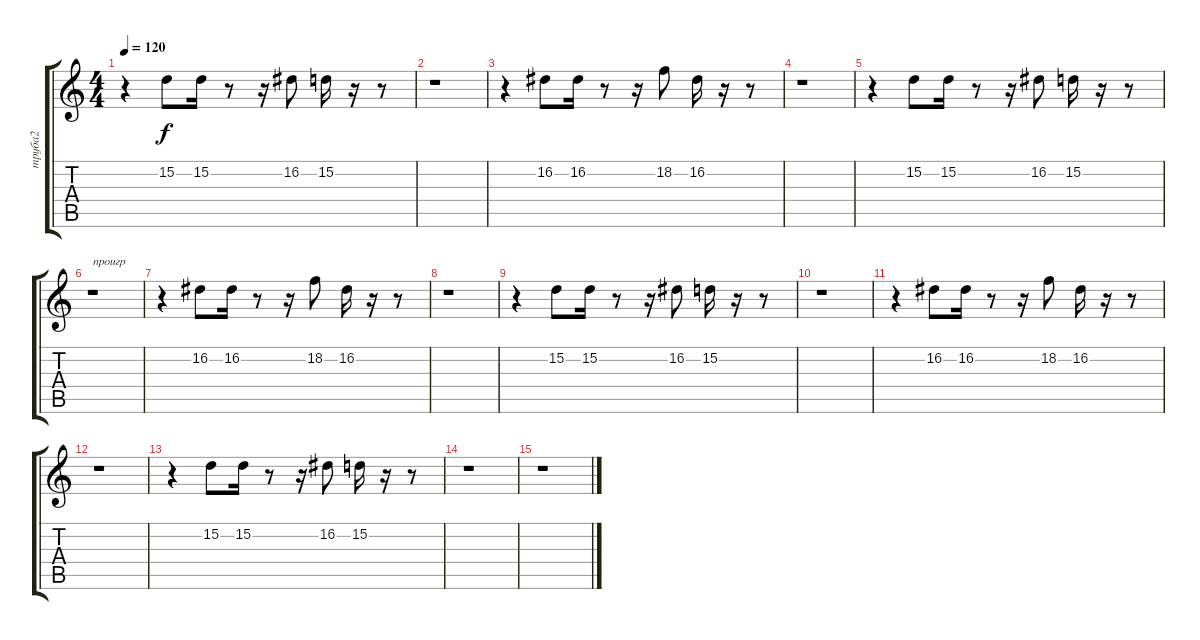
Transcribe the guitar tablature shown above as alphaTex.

\track ("труба2" "труба2") {instrument trombone}
\staff {score tabs}
\tuning (E4 B3 G3 D3 A2 E2) {hide}
\ts (4 4)
\tempo 120
\clef g2
\ks c
r.4{dy f} 15.2.8 15.2.16 r.8 r.16 16.2.8 15.2.16 r.16 r.8 |
r.1 |
r.4 16.2.8 16.2.16 r.8 r.16 18.2.8 16.2.16 r.16 r.8 |
r.1 |
r.4 15.2.8 15.2.16 r.8 r.16 16.2.8 15.2.16 r.16 r.8 |
r.1{txt "проигр"} |
r.4 16.2.8 16.2.16 r.8 r.16 18.2.8 16.2.16 r.16 r.8 |
r.1 |
r.4 15.2.8 15.2.16 r.8 r.16 16.2.8 15.2.16 r.16 r.8 |
r.1 |
r.4 16.2.8 16.2.16 r.8 r.16 18.2.8 16.2.16 r.16 r.8 |
r.1 |
r.4 15.2.8 15.2.16 r.8 r.16 16.2.8 15.2.16 r.16 r.8 |
r.1 |
r.1
